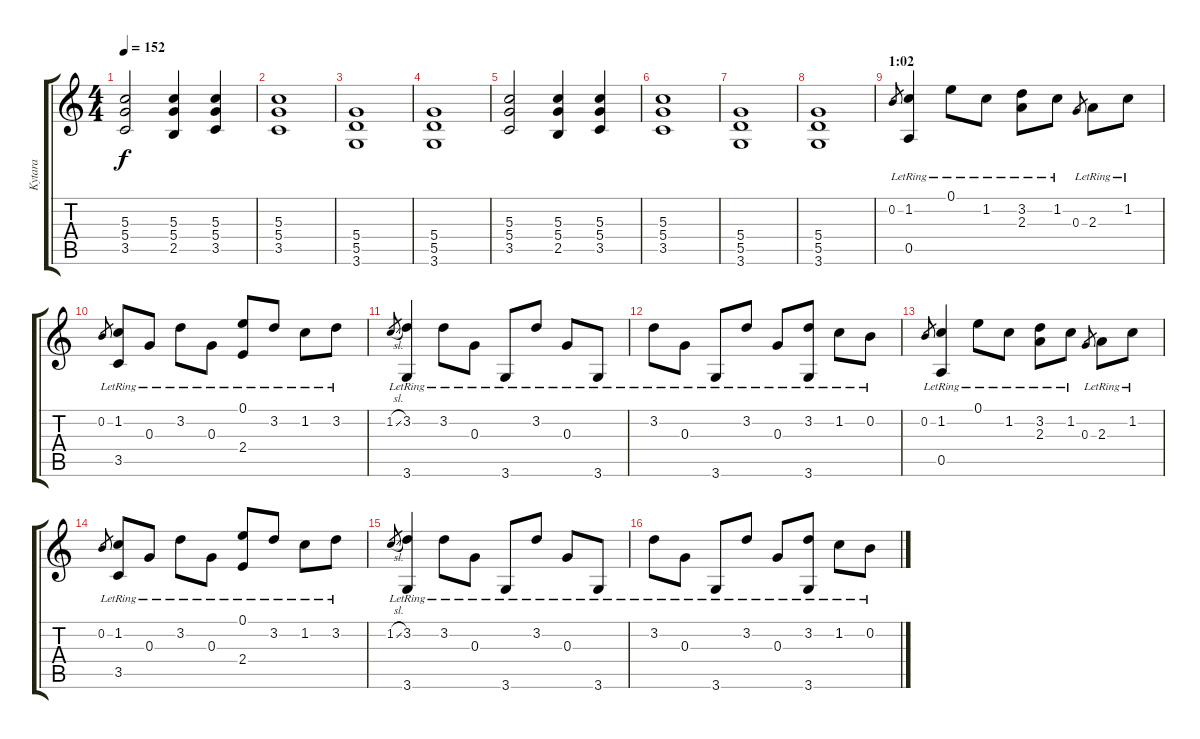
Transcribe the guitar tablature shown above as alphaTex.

\track ("Kytara" "Kytara") {instrument electricguitarjazz}
\staff {score tabs}
\tuning (E4 B3 G3 D3 A2 E2) {hide}
\ts (4 4)
\tempo 152
\clef g2
\ks c
(5.3 5.4 3.5).2{dy f} (5.3 5.4 2.5).4 (5.3 5.4 3.5).4 |
(5.3 5.4 3.5).1 |
(5.4 5.5 3.6).1 |
(5.4 5.5 3.6).1 |
(5.3 5.4 3.5).2 (5.3 5.4 2.5).4 (5.3 5.4 3.5).4 |
(5.3 5.4 3.5).1 |
(5.4 5.5 3.6).1 |
(5.4 5.5 3.6).1 |
\section ("" "1:02")
0.2.8{gr} (1.2{lr} 0.5{lr}).4{volume 7} 0.1{lr}.8 1.2{lr}.8 (3.2 2.3{lr}).8 1.2{lr}.8 0.3.8{gr} 2.3{lr}.8 1.2{lr}.8 |
0.2.8{gr} (1.2{lr} 3.5{lr}).8 0.3{lr}.8 3.2{lr}.8 0.3{lr}.8 (0.1{lr} 2.4{lr}).8 3.2{lr}.8 1.2{lr}.8 3.2{lr}.8 |
1.2{sl}.8{gr} (3.2{lr} 3.6{lr}).4 3.2{lr}.8 0.3{lr}.8 3.6{lr}.8 3.2{lr}.8 0.3{lr}.8 3.6{lr}.8 |
3.2{lr}.8 0.3{lr}.8 3.6{lr}.8 3.2{lr}.8 0.3{lr}.8 (3.2{lr} 3.6{lr}).8 1.2{lr}.8 0.2{lr}.8 |
0.2.8{gr} (1.2{lr} 0.5{lr}).4 0.1{lr}.8 1.2{lr}.8 (3.2 2.3{lr}).8 1.2{lr}.8 0.3.8{gr} 2.3{lr}.8 1.2{lr}.8 |
0.2.8{gr} (1.2{lr} 3.5{lr}).8 0.3{lr}.8 3.2{lr}.8 0.3{lr}.8 (0.1{lr} 2.4{lr}).8 3.2{lr}.8 1.2{lr}.8 3.2{lr}.8 |
1.2{sl}.8{gr} (3.2{lr} 3.6{lr}).4 3.2{lr}.8 0.3{lr}.8 3.6{lr}.8 3.2{lr}.8 0.3{lr}.8 3.6{lr}.8 |
3.2{lr}.8 0.3{lr}.8 3.6{lr}.8 3.2{lr}.8 0.3{lr}.8 (3.2{lr} 3.6{lr}).8 1.2{lr}.8 0.2{lr}.8
